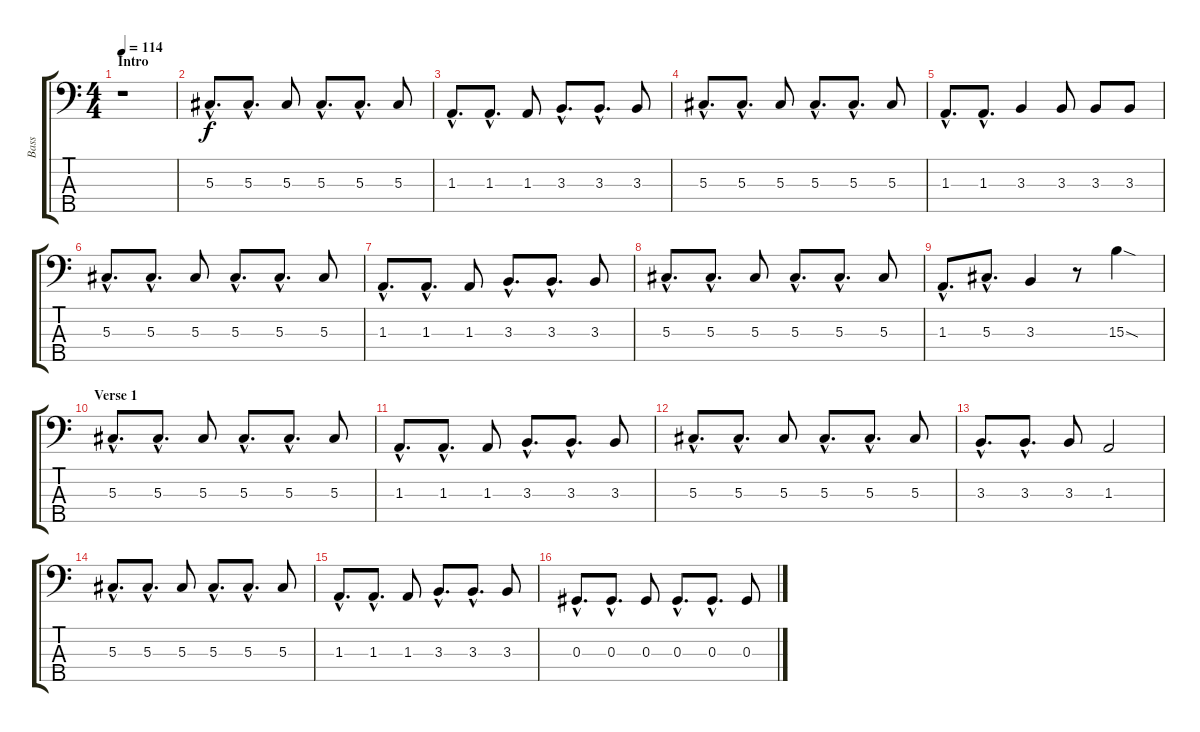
\track ("Bass" "Bass") {instrument electricbasspick}
\staff {score tabs}
\tuning (Gb2 Db2 Ab1 Eb1 Bb0) {hide}
\ts (4 4)
\section ("" "Intro")
\tempo 114
\clef f4
\ks c
r.1{dy f instrument electricbasspick} |
5.3{hac}.8{d} 5.3{hac}.8{d} 5.3.8 5.3{hac}.8{d} 5.3{hac}.8{d} 5.3.8 |
1.3{hac}.8{d} 1.3{hac}.8{d} 1.3.8 3.3{hac}.8{d} 3.3{hac}.8{d} 3.3.8 |
5.3{hac}.8{d} 5.3{hac}.8{d} 5.3.8 5.3{hac}.8{d} 5.3{hac}.8{d} 5.3.8 |
1.3{hac}.8{d} 1.3{hac}.8{d} 3.3.4 3.3.8 3.3.8 3.3.8 |
5.3{hac}.8{d} 5.3{hac}.8{d} 5.3.8 5.3{hac}.8{d} 5.3{hac}.8{d} 5.3.8 |
1.3{hac}.8{d} 1.3{hac}.8{d} 1.3.8 3.3{hac}.8{d} 3.3{hac}.8{d} 3.3.8 |
5.3{hac}.8{d} 5.3{hac}.8{d} 5.3.8 5.3{hac}.8{d} 5.3{hac}.8{d} 5.3.8 |
1.3{hac}.8{d} 5.3{hac}.8{d} 3.3.4 r.8 15.3{sod}.4 |
\section ("" "Verse 1")
5.3{hac}.8{d} 5.3{hac}.8{d} 5.3.8 5.3{hac}.8{d} 5.3{hac}.8{d} 5.3.8 |
1.3{hac}.8{d} 1.3{hac}.8{d} 1.3.8 3.3{hac}.8{d} 3.3{hac}.8{d} 3.3.8 |
5.3{hac}.8{d} 5.3{hac}.8{d} 5.3.8 5.3{hac}.8{d} 5.3{hac}.8{d} 5.3.8 |
3.3{hac}.8{d} 3.3{hac}.8{d} 3.3.8 1.3.2 |
5.3{hac}.8{d} 5.3{hac}.8{d} 5.3.8 5.3{hac}.8{d} 5.3{hac}.8{d} 5.3.8 |
1.3{hac}.8{d} 1.3{hac}.8{d} 1.3.8 3.3{hac}.8{d} 3.3{hac}.8{d} 3.3.8 |
0.3{hac}.8{d} 0.3{hac}.8{d} 0.3.8 0.3{hac}.8{d} 0.3{hac}.8{d} 0.3.8
